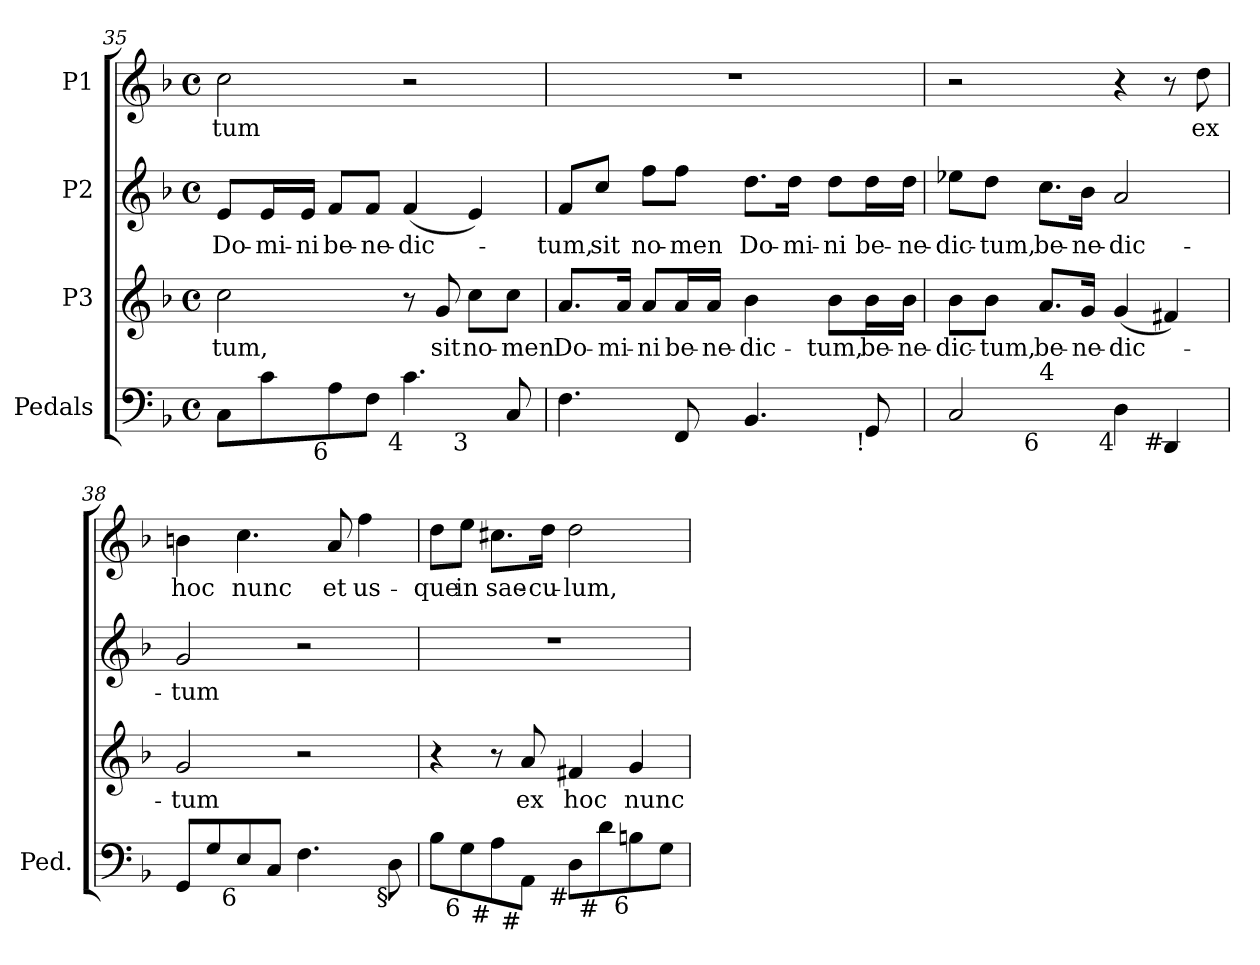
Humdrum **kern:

**kern	**kern	**text	**kern	**text	**kern	**text
*part4	*part3	*part3	*part2	*part2	*part1	*part1
*staff4	*staff3	*staff3	*staff2	*staff2	*staff1	*staff1
*I"Pedals	*I"P3	*	*I"P2	*	*I"P1	*
*I'Ped.	*	*	*	*	*	*
*clefF4	*clefG2	*	*clefG2	*	*clefG2	*
*k[b-]	*k[b-]	*	*k[b-]	*	*k[b-]	*
*F:	*F:	*	*F:	*	*F:	*
*M4/4	*M4/4	*	*M4/4	*	*M4/4	*
*met(c)	*met(c)	*	*met(c)	*	*met(c)	*
=35	=35	=35	=35	=35	=35	=35
!	!	!LO:LY:b:color=#000000	!	!	!	!
!	!	!	!	!LO:LY:b:color=#000000	!	!
!	!	!	!	!	!	!LO:LY:b:color=#000000
*^	*	*	*	*	*	*
8Ci\L	2.ryy	2cci\	-tum,	8ei/L	Do-	2cci\	-tum
!	!	!	!	!	!LO:LY:b:color=#000000	!	!
8ci\	.	.	.	16ei/L	-mi-	.	.
!	!	!	!	!	!LO:LY:b:color=#000000	!	!
.	.	.	.	16ei/JJ	-ni	.	.
!LO:TX:b:rj:t=6	!	!	!	!	!	!	!
!	!	!	!	!	!LO:LY:b:color=#000000	!	!
8Ai\	.	.	.	8fi/L	be-	.	.
!	!	!	!	!	!LO:LY:b:color=#000000	!	!
8Fi\J	.	.	.	8fi/J	-ne-	.	.
!LO:TX:b:rj:t=4	!	!	!	!	!	!	!
!	!	!	!	!	!LO:LY:b:color=#000000	!	!
4.ci\	.	8r	.	(4fi/	-dic-	2r	.
!	!	!	!LO:LY:b:color=#000000	!	!	!	!
.	.	8gi/	sit	.	.	.	.
!	!LO:TX:b:rj:t=3	!	!	!	!	!	!
!	!	!	!LO:LY:b:color=#000000	!	!	!	!
.	4ryy	8cci\L	no-	4ei/)	.	.	.
!	!	!	!LO:LY:b:color=#000000	!	!	!	!
8Ci/	.	8cci\J	-men	.	.	.	.
*v	*v	*	*	*	*	*	*
=36	=36	=36	=36	=36	=36	=36
*^	*	*	*	*	*	*
!	!	!	!LO:LY:b:color=#000000	!	!	!	!
*v	*v	*	*	*	*	*	*
*^	*	*	*	*	*	*
!	!	!	!	!	!LO:LY:b:color=#000000	!	!
*v	*v	*	*	*	*	*	*
4.Fi\	8.ai/L	Do-	8fi/L	-tum,	1r	.
!	!	!	!	!LO:LY:b:color=#000000	!	!
.	.	.	8cci/J	sit	.	.
!	!	!LO:LY:b:color=#000000	!	!	!	!
.	16ai/Jk	-mi-	.	.	.	.
!	!	!LO:LY:b:color=#000000	!	!	!	!
!	!	!	!	!LO:LY:b:color=#000000	!	!
.	8ai/L	-ni	8ffi\L	no-	.	.
!	!	!LO:LY:b:color=#000000	!	!	!	!
!	!	!	!	!LO:LY:b:color=#000000	!	!
8FFi/	16ai/L	be-	8ffi\J	-men	.	.
!	!	!LO:LY:b:color=#000000	!	!	!	!
.	16ai/JJ	-ne-	.	.	.	.
!	!	!LO:LY:b:color=#000000	!	!	!	!
!	!	!	!	!LO:LY:b:color=#000000	!	!
4.BB-i/	4b-i\	-dic-	8.ddi\L	Do-	.	.
!	!	!	!	!LO:LY:b:color=#000000	!	!
.	.	.	16ddi\Jk	-mi-	.	.
!	!	!LO:LY:b:color=#000000	!	!	!	!
!	!	!	!	!LO:LY:b:color=#000000	!	!
.	8b-i\L	-tum,	8ddi\L	-ni	.	.
!	!	!LO:LY:b:color=#000000	!	!	!	!
!LO:TX:b:rj:t=!	!	!	!	!	!	!
!	!	!	!	!LO:LY:b:color=#000000	!	!
8GGi/	16b-i\L	be-	16ddi\L	be-	.	.
!	!	!LO:LY:b:color=#000000	!	!	!	!
!	!	!	!	!LO:LY:b:color=#000000	!	!
.	16b-i\JJ	-ne-	16ddi\JJ	-ne-	.	.
!!LO:PB:g=z
=37	=37	=37	=37	=37	=37	=37
!	!	!LO:LY:b:color=#000000	!	!	!	!
!LO:TX:b:rj:t=7	!	!	!	!	!	!
!LO:TX:t=C	!	!	!	!	!	!
!	!	!	!	!LO:LY:b:color=#000000	!	!
*^	*	*	*	*	*	*
2Ci/	4ryy	8b-i\L	-dic-	8ee-Xi\L	-dic-	2r	.
!	!	!	!LO:LY:b:color=#000000	!	!	!	!
!	!	!	!	!	!LO:LY:b:color=#000000	!	!
.	.	8b-i\J	-tum,	8ddi\J	-tum,	.	.
!	!	!	!LO:LY:b:color=#000000	!	!	!	!
!	!LO:TX:b:rj:t=6	!	!	!	!	!	!
!	!LO:TX:t=4	!	!	!	!	!	!
!	!	!	!	!	!LO:LY:b:color=#000000	!	!
.	2.ryy	8.ai/L	be-	8.cci\L	be-	.	.
!	!	!	!LO:LY:b:color=#000000	!	!	!	!
!	!	!	!	!	!LO:LY:b:color=#000000	!	!
.	.	16gi/Jk	-ne-	16b-i\Jk	-ne-	.	.
!	!	!	!LO:LY:b:color=#000000	!	!	!	!
!LO:TX:b:rj:t=4	!	!	!	!	!	!	!
!	!	!	!	!	!LO:LY:b:color=#000000	!	!
4Di\	.	(4gi/	-dic-	2ai/	-dic-	4r	.
!LO:TX:b:rj:t=#	!	!	!	!	!	!	!
4DDi/	.	4f#Xi/)	.	.	.	8r	.
!	!	!	!	!	!	!	!LO:LY:b:color=#000000
.	.	.	.	.	.	8ddi\	ex
*v	*v	*	*	*	*	*	*
=38	=38	=38	=38	=38	=38	=38
*^	*	*	*	*	*	*
!	!	!	!LO:LY:b:color=#000000	!	!	!	!
*v	*v	*	*	*	*	*	*
*^	*	*	*	*	*	*
!	!	!	!	!	!LO:LY:b:color=#000000	!	!
*v	*v	*	*	*	*	*	*
*^	*	*	*	*	*	*
!LO:TX:b:rj:t=§	!	!	!	!	!	!	!
!	!	!	!	!	!	!	!LO:LY:b:color=#000000
*v	*v	*	*	*	*	*	*
8GGi/L	2gi/	-tum	2gi/	-tum	4bni\	hoc
8Gi/	.	.	.	.	.	.
!LO:TX:b:rj:t=6	!	!	!	!	!	!
!	!	!	!	!	!	!LO:LY:b:color=#000000
8Ei/	.	.	.	.	4.cci\	nunc
8Ci/J	.	.	.	.	.	.
4.Fi\	2r	.	2r	.	.	.
!	!	!	!	!	!	!LO:LY:b:color=#000000
.	.	.	.	.	8ai/	et
!	!	!	!	!	!	!LO:LY:b:color=#000000
.	.	.	.	.	4ffi\	us-
!LO:TX:b:rj:t=§	!	!	!	!	!	!
8Di\	.	.	.	.	.	.
=39	=39	=39	=39	=39	=39	=39
!	!	!	!	!	!	!LO:LY:b:color=#000000
8B-i\L	4r	.	1r	.	8ddi\L	-que
!LO:TX:b:rj:t=6	!	!	!	!	!	!
!	!	!	!	!	!	!LO:LY:b:color=#000000
8Gi\	.	.	.	.	8eei\J	in
!LO:TX:b:rj:t=#	!	!	!	!	!	!
!	!	!	!	!	!	!LO:LY:b:color=#000000
8Ai\	8r	.	.	.	8.cc#Xi\L	sae-
!LO:TX:b:rj:t=#	!	!	!	!	!	!
!	!	!LO:LY:b:color=#000000	!	!	!	!
8AAi\J	8ai/	ex	.	.	.	.
!	!	!	!	!	!	!LO:LY:b:color=#000000
.	.	.	.	.	16ddi\Jk	-cu-
!	!	!LO:LY:b:color=#000000	!	!	!	!
!LO:TX:b:rj:t=#	!	!	!	!	!	!
!	!	!	!	!	!	!LO:LY:b:color=#000000
8Di\L	4f#Xi/	hoc	.	.	2ddi\	-lum,
!LO:TX:b:rj:t=#	!	!	!	!	!	!
8di\	.	.	.	.	.	.
!LO:TX:b:rj:t=6	!	!	!	!	!	!
!	!	!LO:LY:b:color=#000000	!	!	!	!
8Bni\	4gi/	nunc	.	.	.	.
8Gi\J	.	.	.	.	.	.
=	=	=	=	=	=	=
*-	*-	*-	*-	*-	*-	*-
